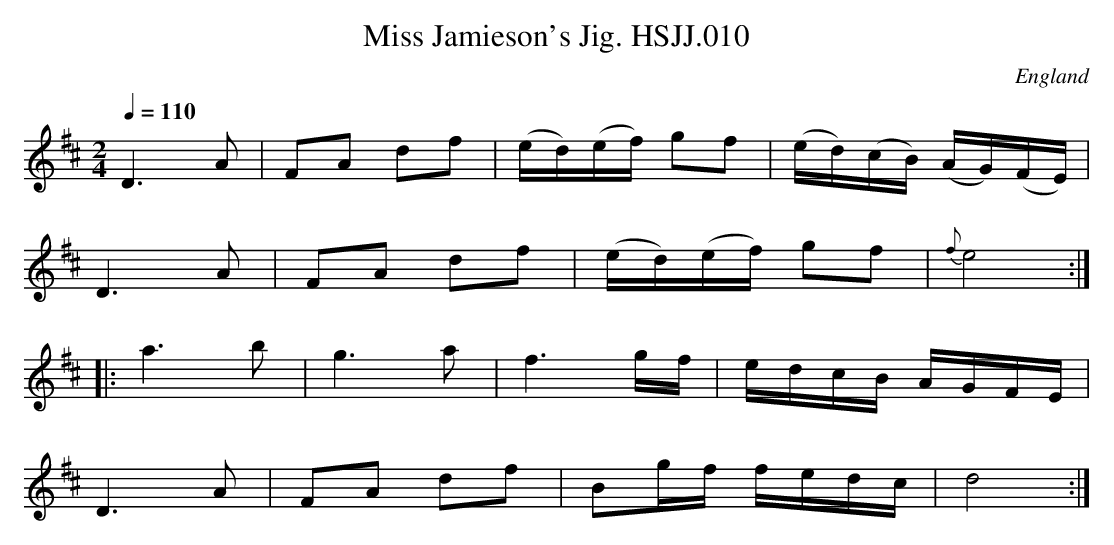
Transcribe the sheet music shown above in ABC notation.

X:1
T:Miss Jamieson's Jig. HSJJ.010
M:2/4
L:1/8
Q:1/4=110
O:England
K:D
D3A|FA df|(e/d/)(e/f/) gf|(e/d/)(c/B/) (A/G/)(F/E/)|
D3A|FA df|(e/d/)(e/f/) gf|{f}e4:|
|:a3b|g3a|f3g/f/|e/d/c/B/ A/G/F/E/|
D3A|FA df|Bg/f/ f/e/d/c/|d4:|
